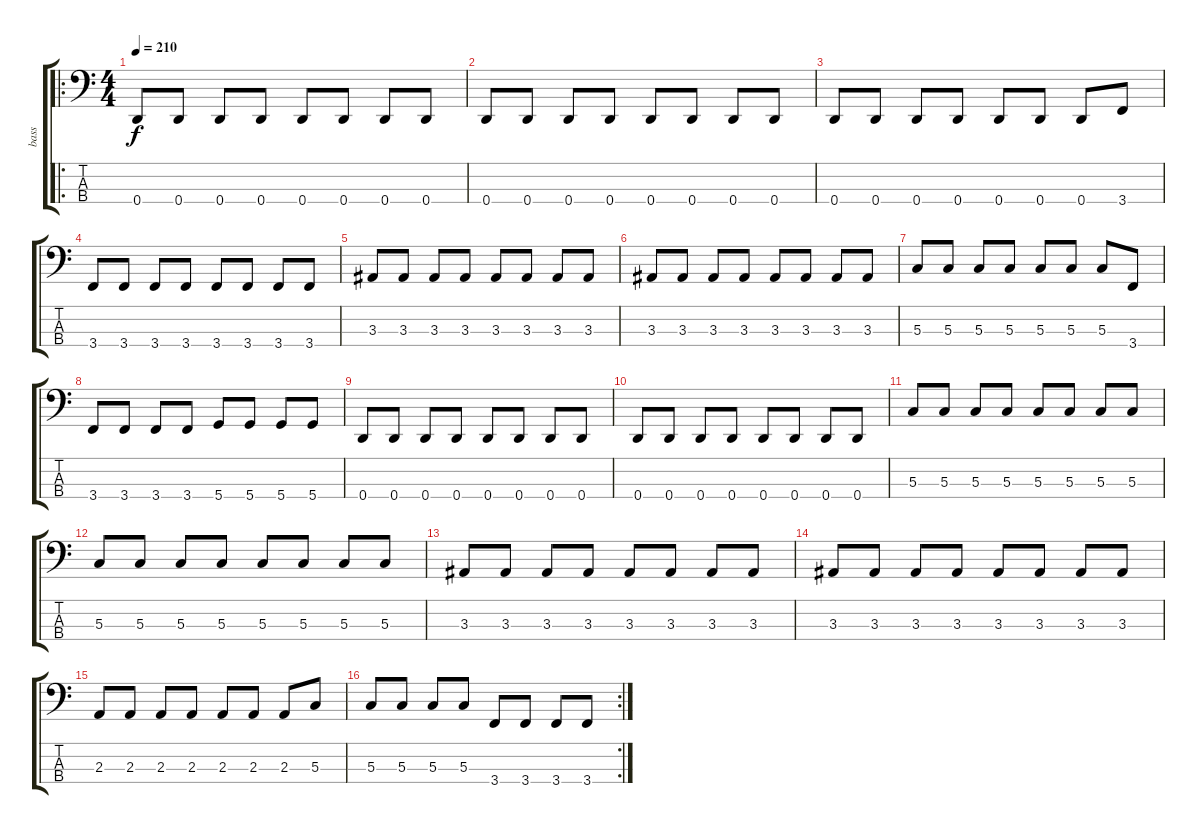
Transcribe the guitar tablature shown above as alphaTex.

\track ("bass" "bass") {instrument electricbasspick}
\staff {score tabs}
\tuning (F2 C2 G1 D1) {hide}
\ro
\ts (4 4)
\tempo 210
\clef f4
\ks c
0.4.8{dy f} 0.4.8 0.4.8 0.4.8 0.4.8 0.4.8 0.4.8 0.4.8 |
0.4.8 0.4.8 0.4.8 0.4.8 0.4.8 0.4.8 0.4.8 0.4.8 |
0.4.8 0.4.8 0.4.8 0.4.8 0.4.8 0.4.8 0.4.8 3.4.8 |
3.4.8 3.4.8 3.4.8 3.4.8 3.4.8 3.4.8 3.4.8 3.4.8 |
3.3.8 3.3.8 3.3.8 3.3.8 3.3.8 3.3.8 3.3.8 3.3.8 |
3.3.8 3.3.8 3.3.8 3.3.8 3.3.8 3.3.8 3.3.8 3.3.8 |
5.3.8 5.3.8 5.3.8 5.3.8 5.3.8 5.3.8 5.3.8 3.4.8 |
3.4.8 3.4.8 3.4.8 3.4.8 5.4.8 5.4.8 5.4.8 5.4.8 |
0.4.8 0.4.8 0.4.8 0.4.8 0.4.8 0.4.8 0.4.8 0.4.8 |
0.4.8 0.4.8 0.4.8 0.4.8 0.4.8 0.4.8 0.4.8 0.4.8 |
5.3.8 5.3.8 5.3.8 5.3.8 5.3.8 5.3.8 5.3.8 5.3.8 |
5.3.8 5.3.8 5.3.8 5.3.8 5.3.8 5.3.8 5.3.8 5.3.8 |
3.3.8 3.3.8 3.3.8 3.3.8 3.3.8 3.3.8 3.3.8 3.3.8 |
3.3.8 3.3.8 3.3.8 3.3.8 3.3.8 3.3.8 3.3.8 3.3.8 |
2.3.8 2.3.8 2.3.8 2.3.8 2.3.8 2.3.8 2.3.8 5.3.8 |
\rc 2
5.3.8 5.3.8 5.3.8 5.3.8 3.4.8 3.4.8 3.4.8 3.4.8
